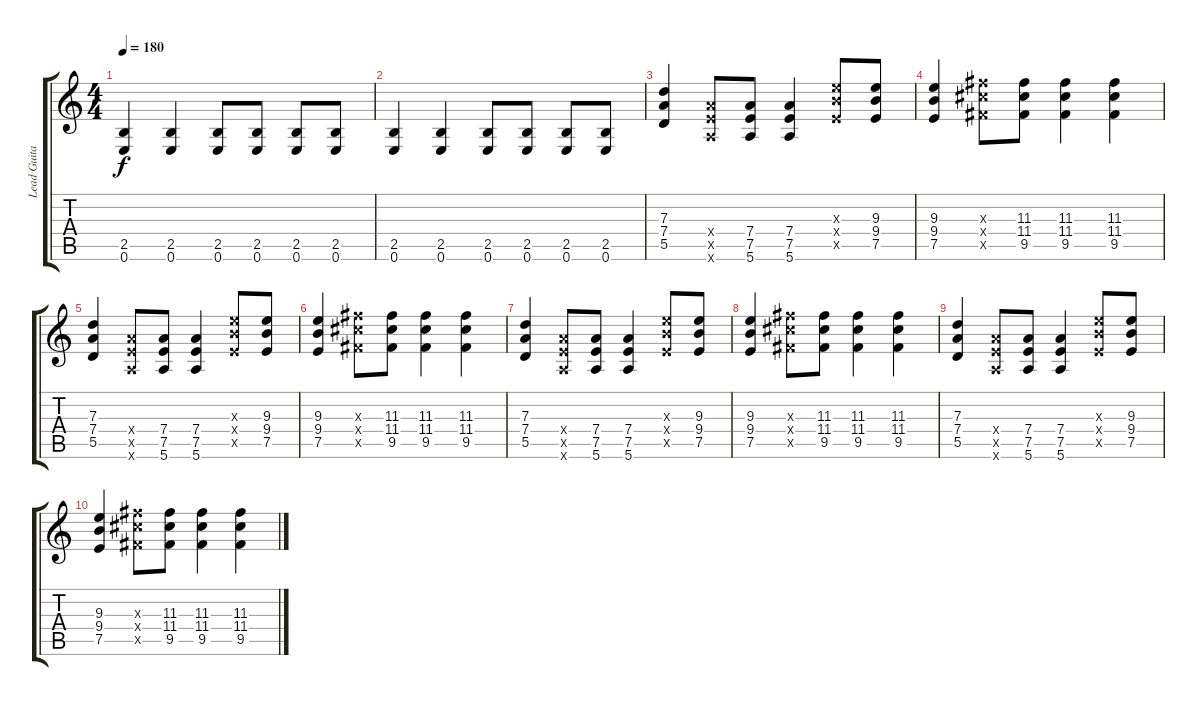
\track ("Lead Guitar" "Lead Guita") {instrument distortionguitar}
\staff {score tabs}
\tuning (E4 B3 G3 D3 A2 E2) {hide}
\ts (4 4)
\tempo 180
\clef g2
\ks c
(2.5 0.6).4{dy f} (2.5 0.6).4 (2.5 0.6).8 (2.5 0.6).8 (2.5 0.6).8 (2.5 0.6).8 |
(2.5 0.6).4 (2.5 0.6).4 (2.5 0.6).8 (2.5 0.6).8 (2.5 0.6).8 (2.5 0.6).8 |
(7.3 7.4 5.5).4 (7.4{x} 7.5{x} 5.6{x}).8 (7.4 7.5 5.6).8 (7.4 7.5 5.6).4 (9.3{x} 9.4{x} 7.5{x}).8 (9.3 9.4 7.5).8 |
(9.3 9.4 7.5).4 (11.3{x} 11.4{x} 9.5{x}).8 (11.3 11.4 9.5).8 (11.3 11.4 9.5).4 (11.3 11.4 9.5).4 |
(7.3 7.4 5.5).4 (7.4{x} 7.5{x} 5.6{x}).8 (7.4 7.5 5.6).8 (7.4 7.5 5.6).4 (9.3{x} 9.4{x} 7.5{x}).8 (9.3 9.4 7.5).8 |
(9.3 9.4 7.5).4 (11.3{x} 11.4{x} 9.5{x}).8 (11.3 11.4 9.5).8 (11.3 11.4 9.5).4 (11.3 11.4 9.5).4 |
(7.3 7.4 5.5).4 (7.4{x} 7.5{x} 5.6{x}).8 (7.4 7.5 5.6).8 (7.4 7.5 5.6).4 (9.3{x} 9.4{x} 7.5{x}).8 (9.3 9.4 7.5).8 |
(9.3 9.4 7.5).4 (11.3{x} 11.4{x} 9.5{x}).8 (11.3 11.4 9.5).8 (11.3 11.4 9.5).4 (11.3 11.4 9.5).4 |
(7.3 7.4 5.5).4 (7.4{x} 7.5{x} 5.6{x}).8 (7.4 7.5 5.6).8 (7.4 7.5 5.6).4 (9.3{x} 9.4{x} 7.5{x}).8 (9.3 9.4 7.5).8 |
(9.3 9.4 7.5).4 (11.3{x} 11.4{x} 9.5{x}).8 (11.3 11.4 9.5).8 (11.3 11.4 9.5).4 (11.3 11.4 9.5).4
